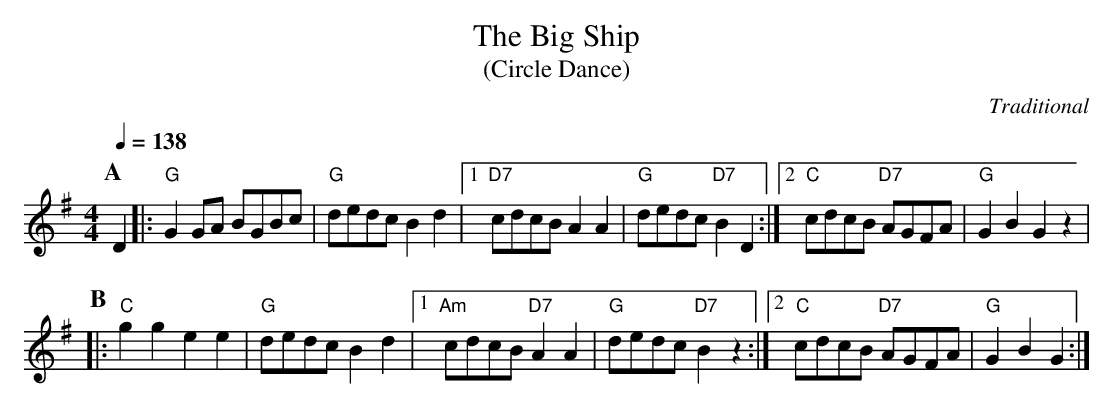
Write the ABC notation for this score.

X:1
T:The Big Ship
T:(Circle Dance)
M:4/4
L:1/4
C:Traditional
Q:1/4=138
K:G
P:A
D |: "G"G G/2A/2 B/2G/2B/2c/2 |"G"d/2e/2d/2c/2 B d |1\
"D7"c/2d/2c/2B/2 A A | "G"d/2e/2d/2c/2 "D7"B D :|2\
"C"c/2d/2c/2B/2 "D7"A/2G/2F/2A/2|"G"GB G z |
P:B
|: "C"g g e e |"G"d/2e/2d/2c/2 B d |1"Am"c/2d/2c/2B/2 "D7"A A |\
"G"d/2e/2d/2c/2 "D7"B z :|2 "C"c/2d/2c/2B/2 "D7"A/2G/2F/2A/2|"G"GB G:|
